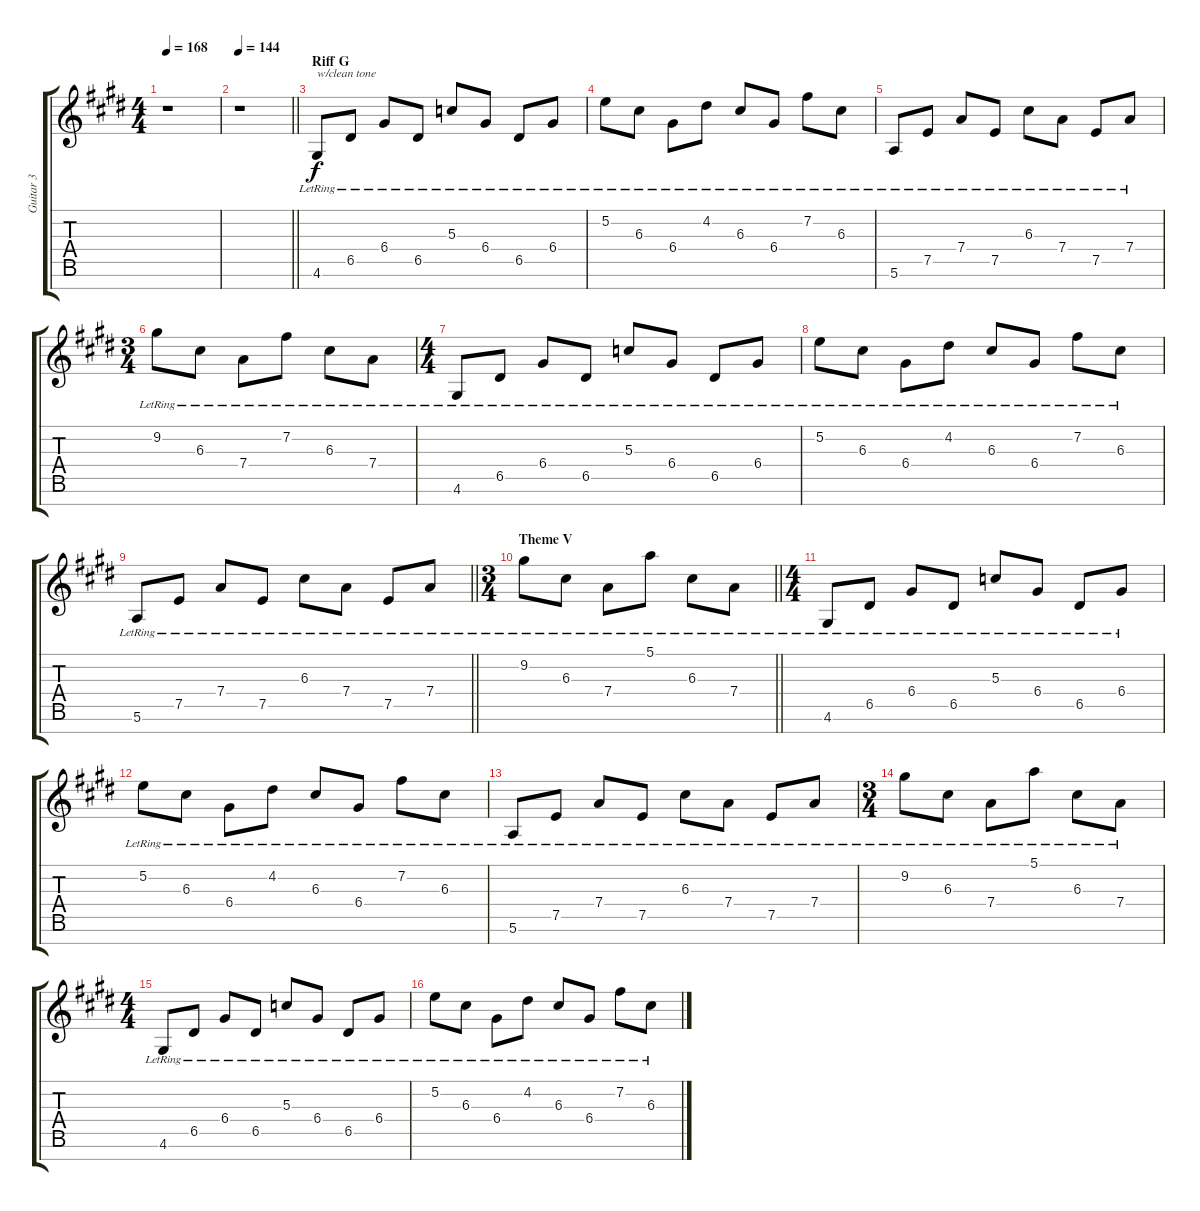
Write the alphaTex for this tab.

\track ("Guitar 3" "Guitar 3") {instrument electricguitarjazz}
\staff {score tabs}
\tuning (E4 B3 G3 D3 A2 E2 B1) {hide}
\ts (4 4)
\tempo 168
\clef g2
\ks c#minor
r.1{dy f} |
\tempo 144
\barLineRight lightlight
r.1 |
\section ("" "Riff G")
4.6{lr}.8{txt "w/clean tone" instrument electricguitarjazz} 6.5{lr}.8 6.4{lr}.8 6.5{lr}.8 5.3{lr}.8 6.4{lr}.8 6.5{lr}.8 6.4{lr}.8 |
5.2{lr}.8 6.3{lr}.8 6.4{lr}.8 4.2{lr}.8 6.3{lr}.8 6.4{lr}.8 7.2{lr}.8 6.3{lr}.8 |
5.6{lr}.8 7.5{lr}.8 7.4{lr}.8 7.5{lr}.8 6.3{lr}.8 7.4{lr}.8 7.5{lr}.8 7.4{lr}.8 |
\ts (3 4)
9.2{lr}.8 6.3{lr}.8 7.4{lr}.8 7.2{lr}.8 6.3{lr}.8 7.4{lr}.8 |
\ts (4 4)
4.6{lr}.8 6.5{lr}.8 6.4{lr}.8 6.5{lr}.8 5.3{lr}.8 6.4{lr}.8 6.5{lr}.8 6.4{lr}.8 |
5.2{lr}.8 6.3{lr}.8 6.4{lr}.8 4.2{lr}.8 6.3{lr}.8 6.4{lr}.8 7.2{lr}.8 6.3{lr}.8 |
\barLineRight lightlight
5.6{lr}.8 7.5{lr}.8 7.4{lr}.8 7.5{lr}.8 6.3{lr}.8 7.4{lr}.8 7.5{lr}.8 7.4{lr}.8 |
\ts (3 4)
\section ("" "Theme V")
\barLineRight lightlight
9.2{lr}.8 6.3{lr}.8 7.4{lr}.8 5.1{lr}.8 6.3{lr}.8 7.4{lr}.8 |
\ts (4 4)
4.6{lr}.8 6.5{lr}.8 6.4{lr}.8 6.5{lr}.8 5.3{lr}.8 6.4{lr}.8 6.5{lr}.8 6.4{lr}.8 |
5.2{lr}.8 6.3{lr}.8 6.4{lr}.8 4.2{lr}.8 6.3{lr}.8 6.4{lr}.8 7.2{lr}.8 6.3{lr}.8 |
5.6{lr}.8 7.5{lr}.8 7.4{lr}.8 7.5{lr}.8 6.3{lr}.8 7.4{lr}.8 7.5{lr}.8 7.4{lr}.8 |
\ts (3 4)
9.2{lr}.8 6.3{lr}.8 7.4{lr}.8 5.1{lr}.8 6.3{lr}.8 7.4{lr}.8 |
\ts (4 4)
4.6{lr}.8 6.5{lr}.8 6.4{lr}.8 6.5{lr}.8 5.3{lr}.8 6.4{lr}.8 6.5{lr}.8 6.4{lr}.8 |
5.2{lr}.8 6.3{lr}.8 6.4{lr}.8 4.2{lr}.8 6.3{lr}.8 6.4{lr}.8 7.2{lr}.8 6.3{lr}.8
